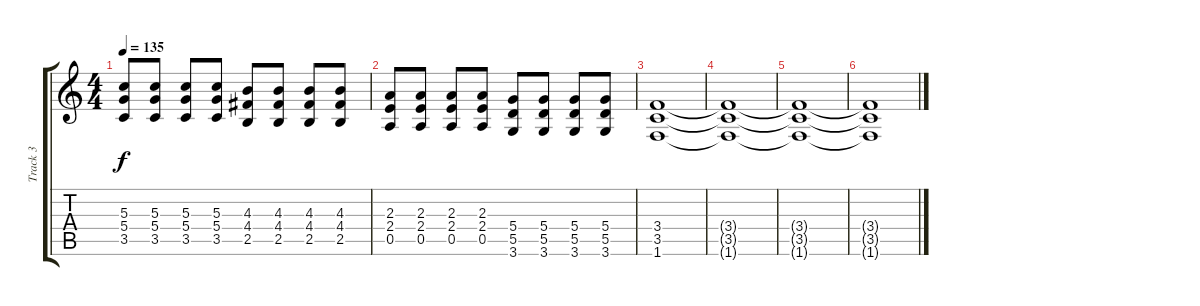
\track ("Track 3" "Track 3") {instrument distortionguitar}
\staff {score tabs}
\tuning (E4 B3 G3 D3 A2 E2) {hide}
\ts (4 4)
\tempo 135
\clef g2
\ks c
(5.3 5.4 3.5).8{dy f} (5.3 5.4 3.5).8 (5.3 5.4 3.5).8 (5.3 5.4 3.5).8 (4.3 4.4 2.5).8 (4.3 4.4 2.5).8 (4.3 4.4 2.5).8 (4.3 4.4 2.5).8 |
(2.3 2.4 0.5).8 (2.3 2.4 0.5).8 (2.3 2.4 0.5).8 (2.3 2.4 0.5).8 (5.4 5.5 3.6).8 (5.4 5.5 3.6).8 (5.4 5.5 3.6).8 (5.4 5.5 3.6).8 |
(3.4 3.5 1.6).1 |
(3.4{t} 3.5{t} 1.6{t}).1 |
(3.4{t} 3.5{t} 1.6{t}).1 |
(3.4{t} 3.5{t} 1.6{t}).1
